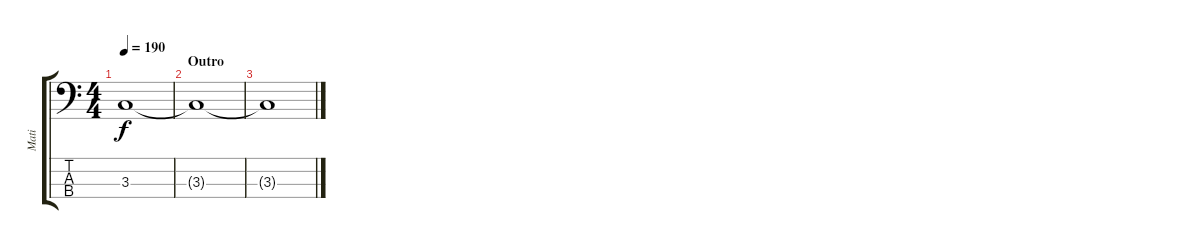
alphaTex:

\track ("Mati" "Mati") {instrument electricbasspick}
\staff {score tabs}
\tuning (G2 D2 A1 E1) {hide}
\ts (4 4)
\tempo 190
\clef f4
\ks c
3.3.1{dy f} |
\section ("" "Outro")
3.3{t}.1 |
3.3{t}.1
